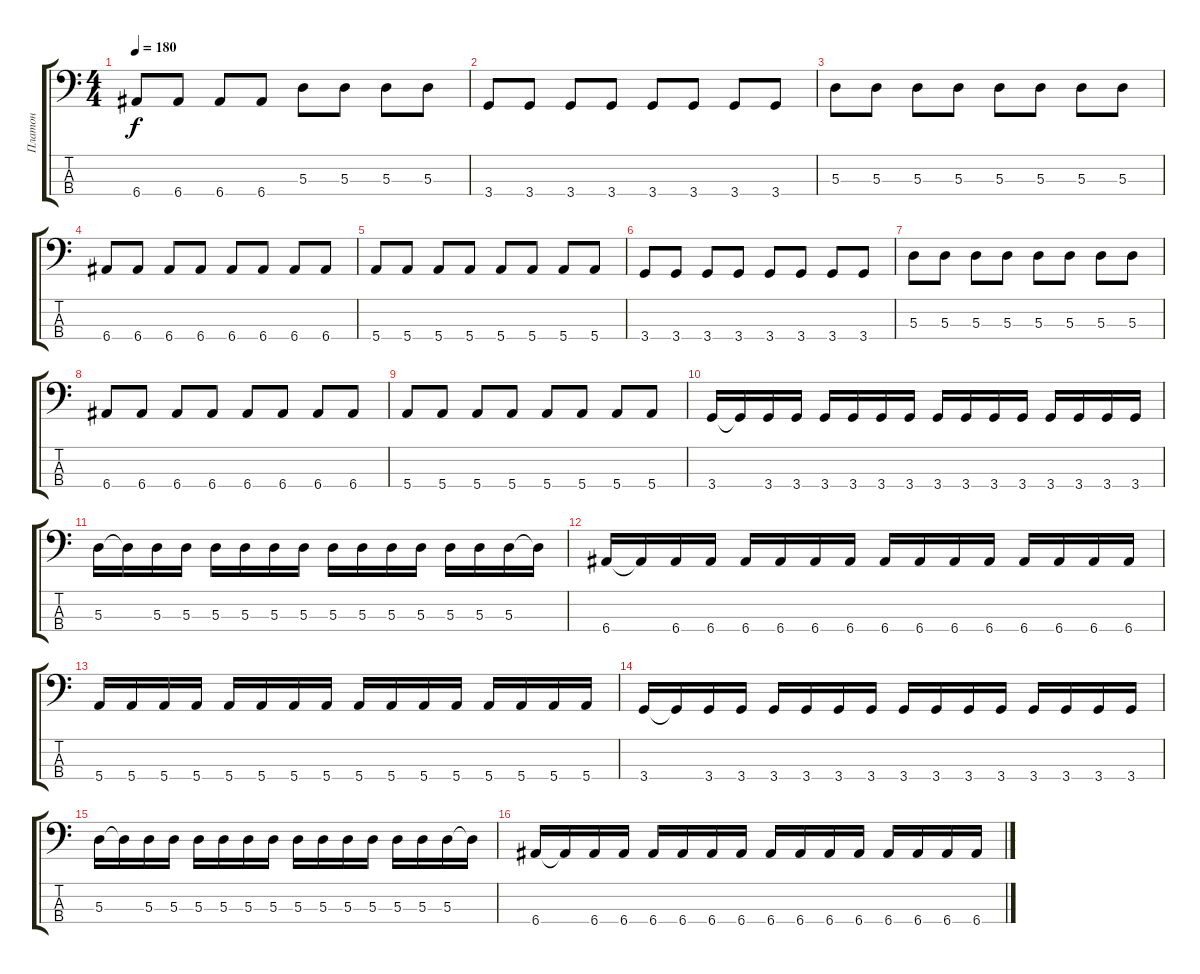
\track ("Платон" "Платон") {instrument electricbassfinger}
\staff {score tabs}
\tuning (G2 D2 A1 E1) {hide}
\ts (4 4)
\tempo 180
\clef f4
\ks c
6.4.8{dy f} 6.4.8 6.4.8 6.4.8 5.3.8 5.3.8 5.3.8 5.3.8 |
3.4.8 3.4.8 3.4.8 3.4.8 3.4.8 3.4.8 3.4.8 3.4.8 |
5.3.8 5.3.8 5.3.8 5.3.8 5.3.8 5.3.8 5.3.8 5.3.8 |
6.4.8 6.4.8 6.4.8 6.4.8 6.4.8 6.4.8 6.4.8 6.4.8 |
5.4.8 5.4.8 5.4.8 5.4.8 5.4.8 5.4.8 5.4.8 5.4.8 |
3.4.8 3.4.8 3.4.8 3.4.8 3.4.8 3.4.8 3.4.8 3.4.8 |
5.3.8 5.3.8 5.3.8 5.3.8 5.3.8 5.3.8 5.3.8 5.3.8 |
6.4.8 6.4.8 6.4.8 6.4.8 6.4.8 6.4.8 6.4.8 6.4.8 |
5.4.8 5.4.8 5.4.8 5.4.8 5.4.8 5.4.8 5.4.8 5.4.8 |
3.4.16 3.4{t}.16 3.4.16 3.4.16 3.4.16 3.4.16 3.4.16 3.4.16 3.4.16 3.4.16 3.4.16 3.4.16 3.4.16 3.4.16 3.4.16 3.4.16 |
5.3.16 5.3{t}.16 5.3.16 5.3.16 5.3.16 5.3.16 5.3.16 5.3.16 5.3.16 5.3.16 5.3.16 5.3.16 5.3.16 5.3.16 5.3.16 5.3{t}.16 |
6.4.16 6.4{t}.16 6.4.16 6.4.16 6.4.16 6.4.16 6.4.16 6.4.16 6.4.16 6.4.16 6.4.16 6.4.16 6.4.16 6.4.16 6.4.16 6.4.16 |
5.4.16 5.4.16 5.4.16 5.4.16 5.4.16 5.4.16 5.4.16 5.4.16 5.4.16 5.4.16 5.4.16 5.4.16 5.4.16 5.4.16 5.4.16 5.4.16 |
3.4.16 3.4{t}.16 3.4.16 3.4.16 3.4.16 3.4.16 3.4.16 3.4.16 3.4.16 3.4.16 3.4.16 3.4.16 3.4.16 3.4.16 3.4.16 3.4.16 |
5.3.16 5.3{t}.16 5.3.16 5.3.16 5.3.16 5.3.16 5.3.16 5.3.16 5.3.16 5.3.16 5.3.16 5.3.16 5.3.16 5.3.16 5.3.16 5.3{t}.16 |
6.4.16 6.4{t}.16 6.4.16 6.4.16 6.4.16 6.4.16 6.4.16 6.4.16 6.4.16 6.4.16 6.4.16 6.4.16 6.4.16 6.4.16 6.4.16 6.4.16
